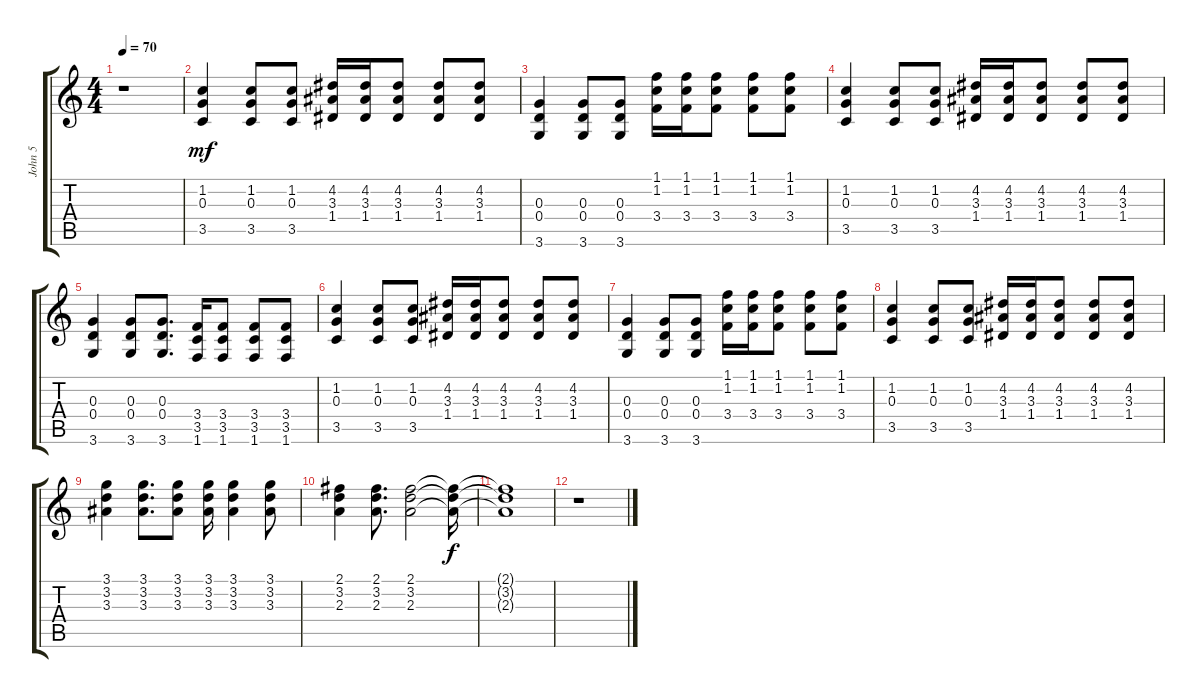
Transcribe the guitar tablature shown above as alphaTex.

\track ("John 5" "John 5") {instrument distortionguitar}
\staff {score tabs}
\tuning (E4 B3 G3 D3 A2 E2) {hide}
\ts (4 4)
\tempo 70
\clef g2
\ks c
r.1{dy f} |
(1.2 0.3 3.5).4{dy mf} (1.2 0.3 3.5).8 (1.2 0.3 3.5).8 (4.2 3.3 1.4).16 (4.2 3.3 1.4).16 (4.2 3.3 1.4).8 (4.2 3.3 1.4).8 (4.2 3.3 1.4).8 |
(0.3 0.4 3.6).4 (0.3 0.4 3.6).8 (0.3 0.4 3.6).8 (1.1 1.2 3.4).16 (1.1 1.2 3.4).16 (1.1 1.2 3.4).8 (1.1 1.2 3.4).8 (1.1 1.2 3.4).8 |
(1.2 0.3 3.5).4 (1.2 0.3 3.5).8 (1.2 0.3 3.5).8 (4.2 3.3 1.4).16 (4.2 3.3 1.4).16 (4.2 3.3 1.4).8 (4.2 3.3 1.4).8 (4.2 3.3 1.4).8 |
(0.3 0.4 3.6).4 (0.3 0.4 3.6).8 (0.3 0.4 3.6).8{d} (3.4 3.5 1.6).16 (3.4 3.5 1.6).8 (3.4 3.5 1.6).8 (3.4 3.5 1.6).8 |
(1.2 0.3 3.5).4 (1.2 0.3 3.5).8 (1.2 0.3 3.5).8 (4.2 3.3 1.4).16 (4.2 3.3 1.4).16 (4.2 3.3 1.4).8 (4.2 3.3 1.4).8 (4.2 3.3 1.4).8 |
(0.3 0.4 3.6).4 (0.3 0.4 3.6).8 (0.3 0.4 3.6).8 (1.1 1.2 3.4).16 (1.1 1.2 3.4).16 (1.1 1.2 3.4).8 (1.1 1.2 3.4).8 (1.1 1.2 3.4).8 |
(1.2 0.3 3.5).4 (1.2 0.3 3.5).8 (1.2 0.3 3.5).8 (4.2 3.3 1.4).16 (4.2 3.3 1.4).16 (4.2 3.3 1.4).8 (4.2 3.3 1.4).8 (4.2 3.3 1.4).8 |
(3.1 3.2 3.3).4 (3.1 3.2 3.3).8{d} (3.1 3.2 3.3).8 (3.1 3.2 3.3).16 (3.1 3.2 3.3).4 (3.1 3.2 3.3).8 |
(2.1 3.2 2.3).4 (2.1 3.2 2.3).8{d} (2.1 3.2 2.3).2 (2.1{t} 3.2{t} 2.3{t}).16{dy f} |
(2.1{t} 3.2{t} 2.3{t}).1 |
r.1
